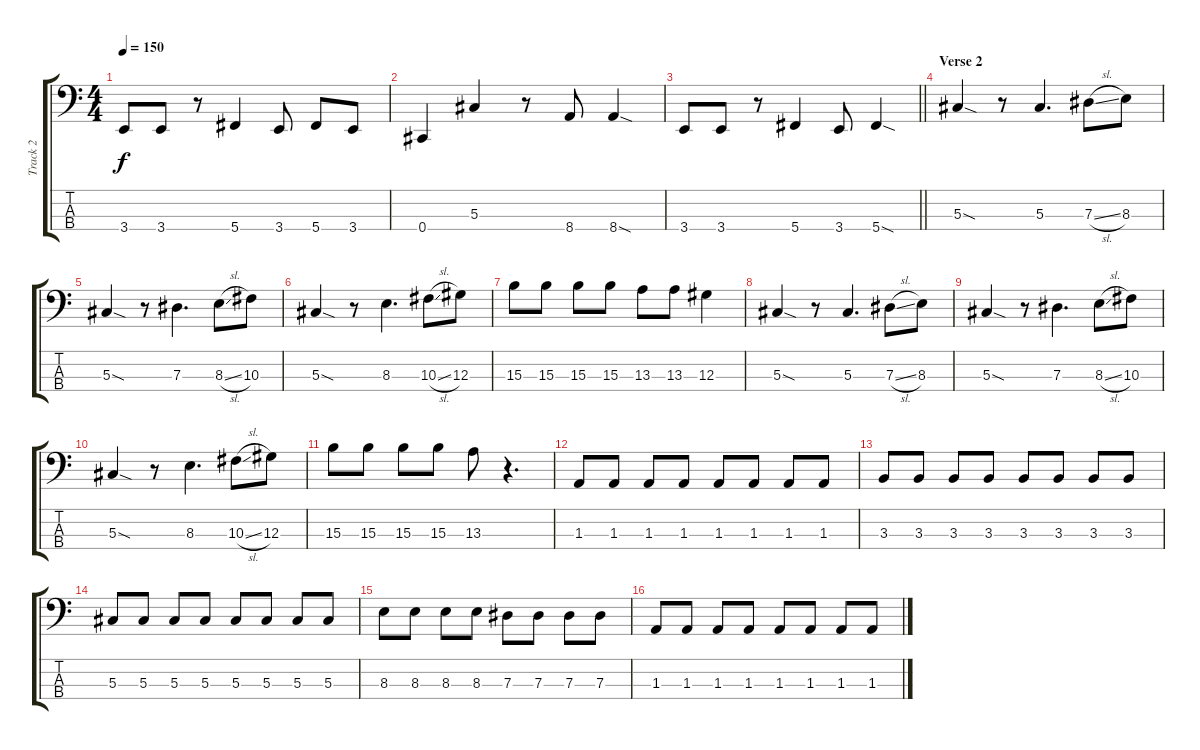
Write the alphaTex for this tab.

\track ("Track 2" "Track 2") {instrument electricbasspick}
\staff {score tabs}
\tuning (Gb2 Db2 Ab1 Db1) {hide}
\ts (4 4)
\tempo 150
\clef f4
\ks c
3.4.8{dy f} 3.4.8 r.8 5.4.4 3.4.8 5.4.8 3.4.8 |
0.4.4 5.3.4 r.8 8.4.8 8.4{sod}.4 |
\barLineRight lightlight
3.4.8 3.4.8 r.8 5.4.4 3.4.8 5.4{sod}.4 |
\section ("" "Verse 2")
5.3{sod}.4 r.8 5.3.4{d} 7.3{sl}.8 8.3.8 |
5.3{sod}.4 r.8 7.3.4{d} 8.3{sl}.8 10.3.8 |
5.3{sod}.4 r.8 8.3.4{d} 10.3{sl}.8 12.3.8 |
15.3.8 15.3.8 15.3.8 15.3.8 13.3.8 13.3.8 12.3.4 |
5.3{sod}.4 r.8 5.3.4{d} 7.3{sl}.8 8.3.8 |
5.3{sod}.4 r.8 7.3.4{d} 8.3{sl}.8 10.3.8 |
5.3{sod}.4 r.8 8.3.4{d} 10.3{sl}.8 12.3.8 |
15.3.8 15.3.8 15.3.8 15.3.8 13.3.8 r.4{d} |
1.3.8 1.3.8 1.3.8 1.3.8 1.3.8 1.3.8 1.3.8 1.3.8 |
3.3.8 3.3.8 3.3.8 3.3.8 3.3.8 3.3.8 3.3.8 3.3.8 |
5.3.8 5.3.8 5.3.8 5.3.8 5.3.8 5.3.8 5.3.8 5.3.8 |
8.3.8 8.3.8 8.3.8 8.3.8 7.3.8 7.3.8 7.3.8 7.3.8 |
1.3.8 1.3.8 1.3.8 1.3.8 1.3.8 1.3.8 1.3.8 1.3.8
